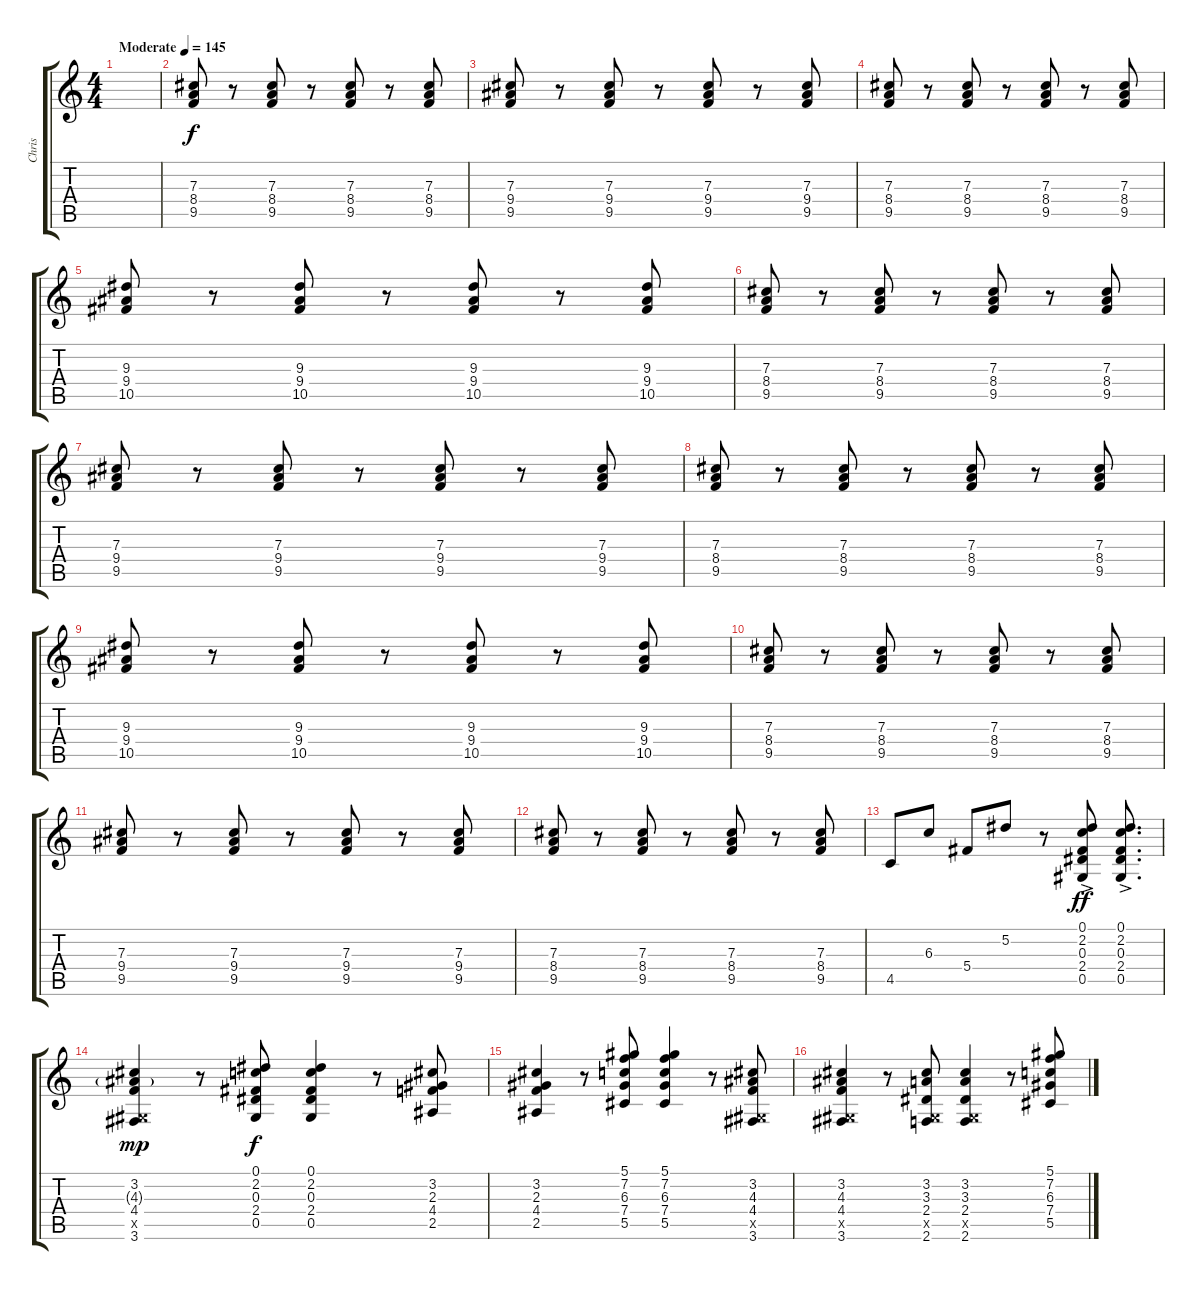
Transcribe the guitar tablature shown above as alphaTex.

\track ("Chris" "Chris") {instrument distortionguitar}
\staff {score tabs}
\tuning (Eb4 Bb3 Gb3 Db3 Ab2 Eb2) {hide}
\ts (4 4)
\tempo (145 "Moderate")
\clef g2
\ks c
|
(7.3 8.4 9.5).8{volume 7} r.8 (7.3 8.4 9.5).8 r.8 (7.3 8.4 9.5).8 r.8 (7.3 8.4 9.5).8 |
(7.3 9.4 9.5).8 r.8 (7.3 9.4 9.5).8 r.8 (7.3 9.4 9.5).8 r.8 (7.3 9.4 9.5).8 |
(7.3 8.4 9.5).8 r.8 (7.3 8.4 9.5).8 r.8 (7.3 8.4 9.5).8 r.8 (7.3 8.4 9.5).8 |
(9.3 9.4 10.5).8 r.8 (9.3 9.4 10.5).8 r.8 (9.3 9.4 10.5).8 r.8 (9.3 9.4 10.5).8 |
(7.3 8.4 9.5).8{volume 7} r.8 (7.3 8.4 9.5).8 r.8 (7.3 8.4 9.5).8 r.8 (7.3 8.4 9.5).8 |
(7.3 9.4 9.5).8 r.8 (7.3 9.4 9.5).8 r.8 (7.3 9.4 9.5).8 r.8 (7.3 9.4 9.5).8 |
(7.3 8.4 9.5).8 r.8 (7.3 8.4 9.5).8 r.8 (7.3 8.4 9.5).8 r.8 (7.3 8.4 9.5).8 |
(9.3 9.4 10.5).8 r.8 (9.3 9.4 10.5).8 r.8 (9.3 9.4 10.5).8 r.8 (9.3 9.4 10.5).8 |
(7.3 8.4 9.5).8{volume 7} r.8 (7.3 8.4 9.5).8 r.8 (7.3 8.4 9.5).8 r.8 (7.3 8.4 9.5).8 |
(7.3 9.4 9.5).8 r.8 (7.3 9.4 9.5).8 r.8 (7.3 9.4 9.5).8 r.8 (7.3 9.4 9.5).8 |
(7.3 8.4 9.5).8 r.8 (7.3 8.4 9.5).8 r.8 (7.3 8.4 9.5).8 r.8 (7.3 8.4 9.5).8 |
4.5.8{volume 9} 6.3.8 5.4.8 5.2.8 r.8 (0.1{ac} 2.2 0.3 2.4 0.5).8{dy ff volume 8} (0.1{ac} 2.2 0.3 2.4 0.5).8{d volume 8} |
(3.2 4.3{g} 4.4 0.5{x} 3.6).4{dy mp volume 8} r.8 (0.1 2.2 0.3 2.4 0.5).8{dy f} (0.1 2.2 0.3 2.4 0.5).4 r.8 (3.2 2.3 4.4 2.5).8 |
(3.2 2.3 4.4 2.5).4 r.8 (5.1 7.2 6.3 7.4 5.5).8 (5.1 7.2 6.3 7.4 5.5).4 r.8 (3.2 4.3 4.4 0.5{x} 3.6).8 |
(3.2 4.3 4.4 0.5{x} 3.6).4 r.8 (3.2 3.3 2.4 0.5{x} 2.6).8 (3.2 3.3 2.4 0.5{x} 2.6).4 r.8 (5.1 7.2 6.3 7.4 5.5).8
